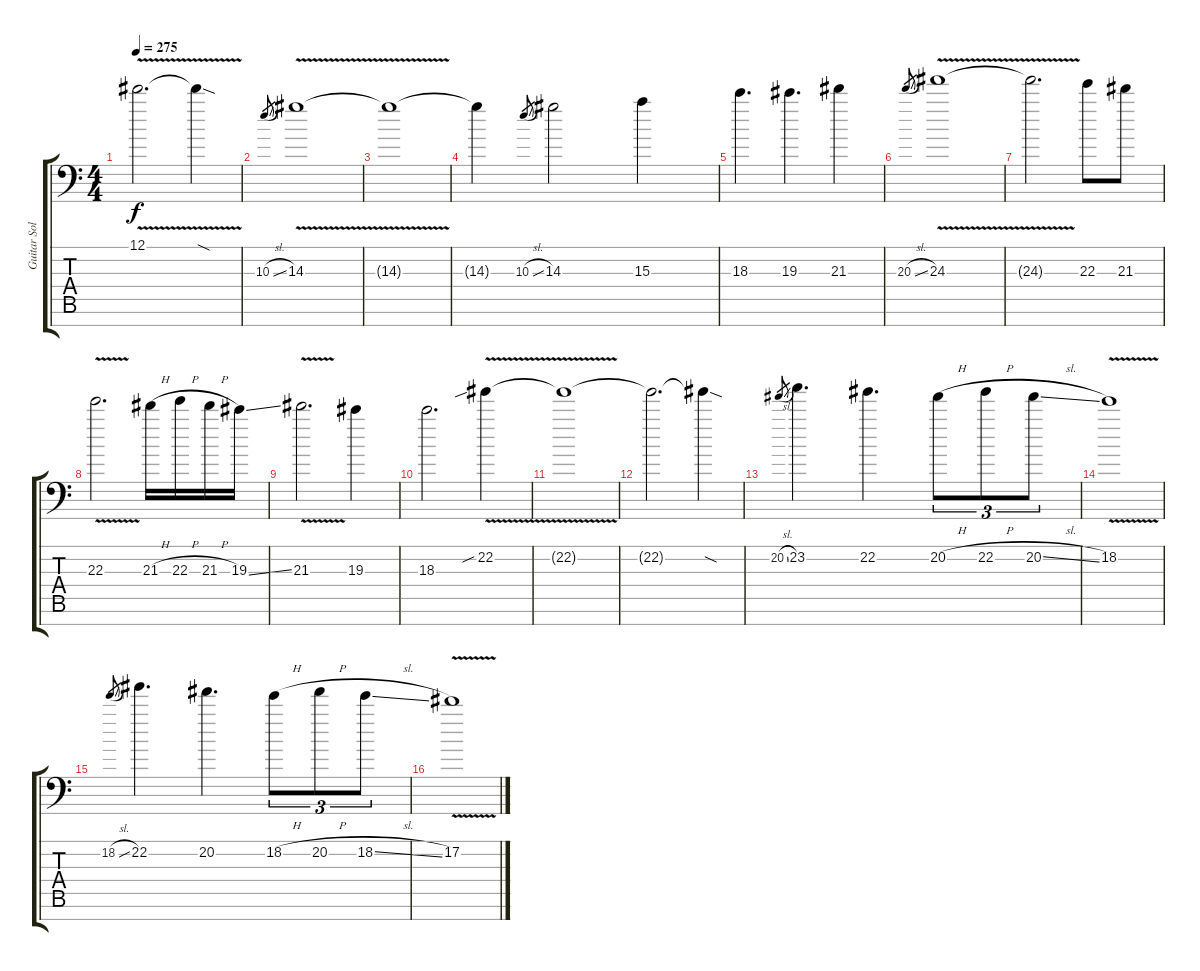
\track ("Guitar Solo Harmony" "Guitar Sol") {instrument distortionguitar}
\staff {score tabs}
\tuning (Eb4 Bb3 Gb3 Db3 Ab2 Eb2 Ab1) {hide}
\ts (4 4)
\tempo 275
\clef f4
\ks c
12.1{v}.2{d dy f} 12.1{sod t}.4 |
10.3{sl}.8{gr} 14.3{v}.1 |
14.3{t}.1 |
14.3{t}.4 10.3{sl}.8{gr} 14.3.2 15.3.4 |
18.3.4{d} 19.3.4{d} 21.3.4 |
20.3{sl}.8{gr} 24.3{v}.1 |
24.3{t}.2{d} 22.3.8 21.3.8 |
22.3{v}.2{d} 21.3{h}.16 22.3{h}.16 21.3{h}.16 19.3{ss}.16 |
21.3{v}.2{d} 19.3.4 |
18.3.2{d} 22.2{v sib}.4 |
22.2{t}.1 |
22.2{t}.2{d} 22.2{sod t}.4 |
20.2{sl}.8{gr} 23.2.4{d} 22.2.4{d} 20.2{h}.8{tu (3 2)} 22.2{h}.8{tu (3 2)} 20.2{sl}.8{tu (3 2)} |
18.2{v}.1 |
18.2{sl}.8{gr} 22.2.4{d} 20.2.4{d} 18.2{h}.8{tu (3 2)} 20.2{h}.8{tu (3 2)} 18.2{sl}.8{tu (3 2)} |
17.2{v}.1
